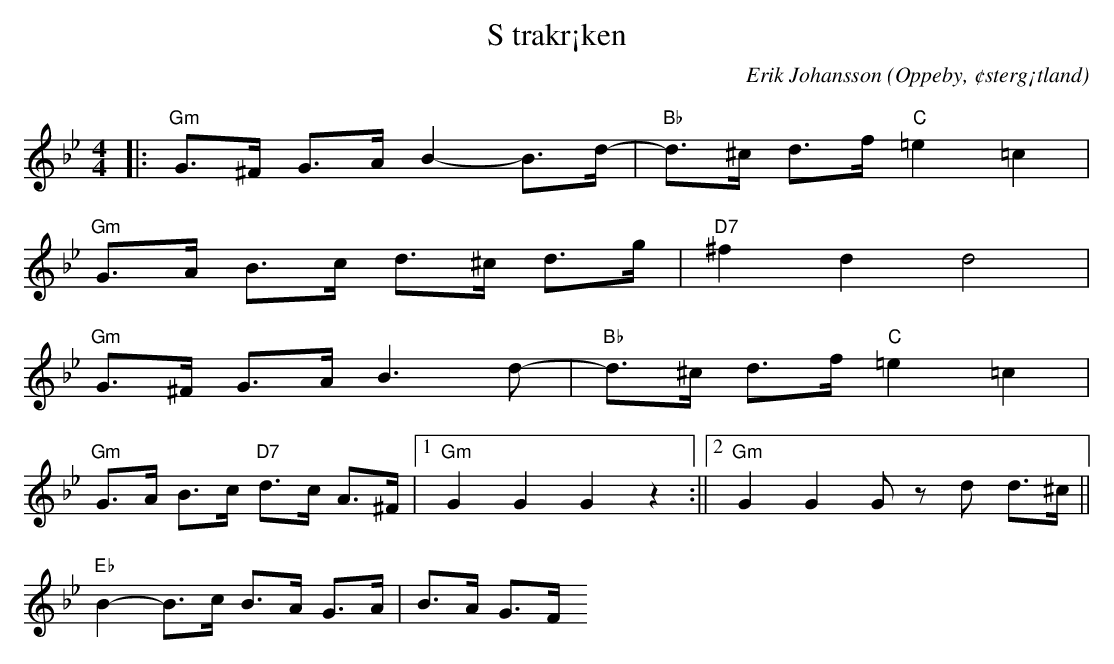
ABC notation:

X:1
T:S trakr¡ken
C:Erik Johansson
O:Oppeby, ¢sterg¡tland
Q:130
M:4/4
L:1/8
K:Gm
|:"Gm"G>^F G>A B2-B>d-|"Bb" d>^c d>f"C" =e2 =c2|
  "Gm"G>A B>c d>^c d>g|"D7" ^f2 d2 d4 |
  "Gm"G>^F G>A B3 d-|"Bb" d>^c d>f"C" =e2 =c2|
  "Gm"G>A B>c "D7"d>c A>^F|1"Gm" G2 G2 G2 z2 :||2 "Gm" G2 G2 G z d d>^c ||
  "Eb" B2-B>c B>A G>A | B>A G>F     "Bb"
